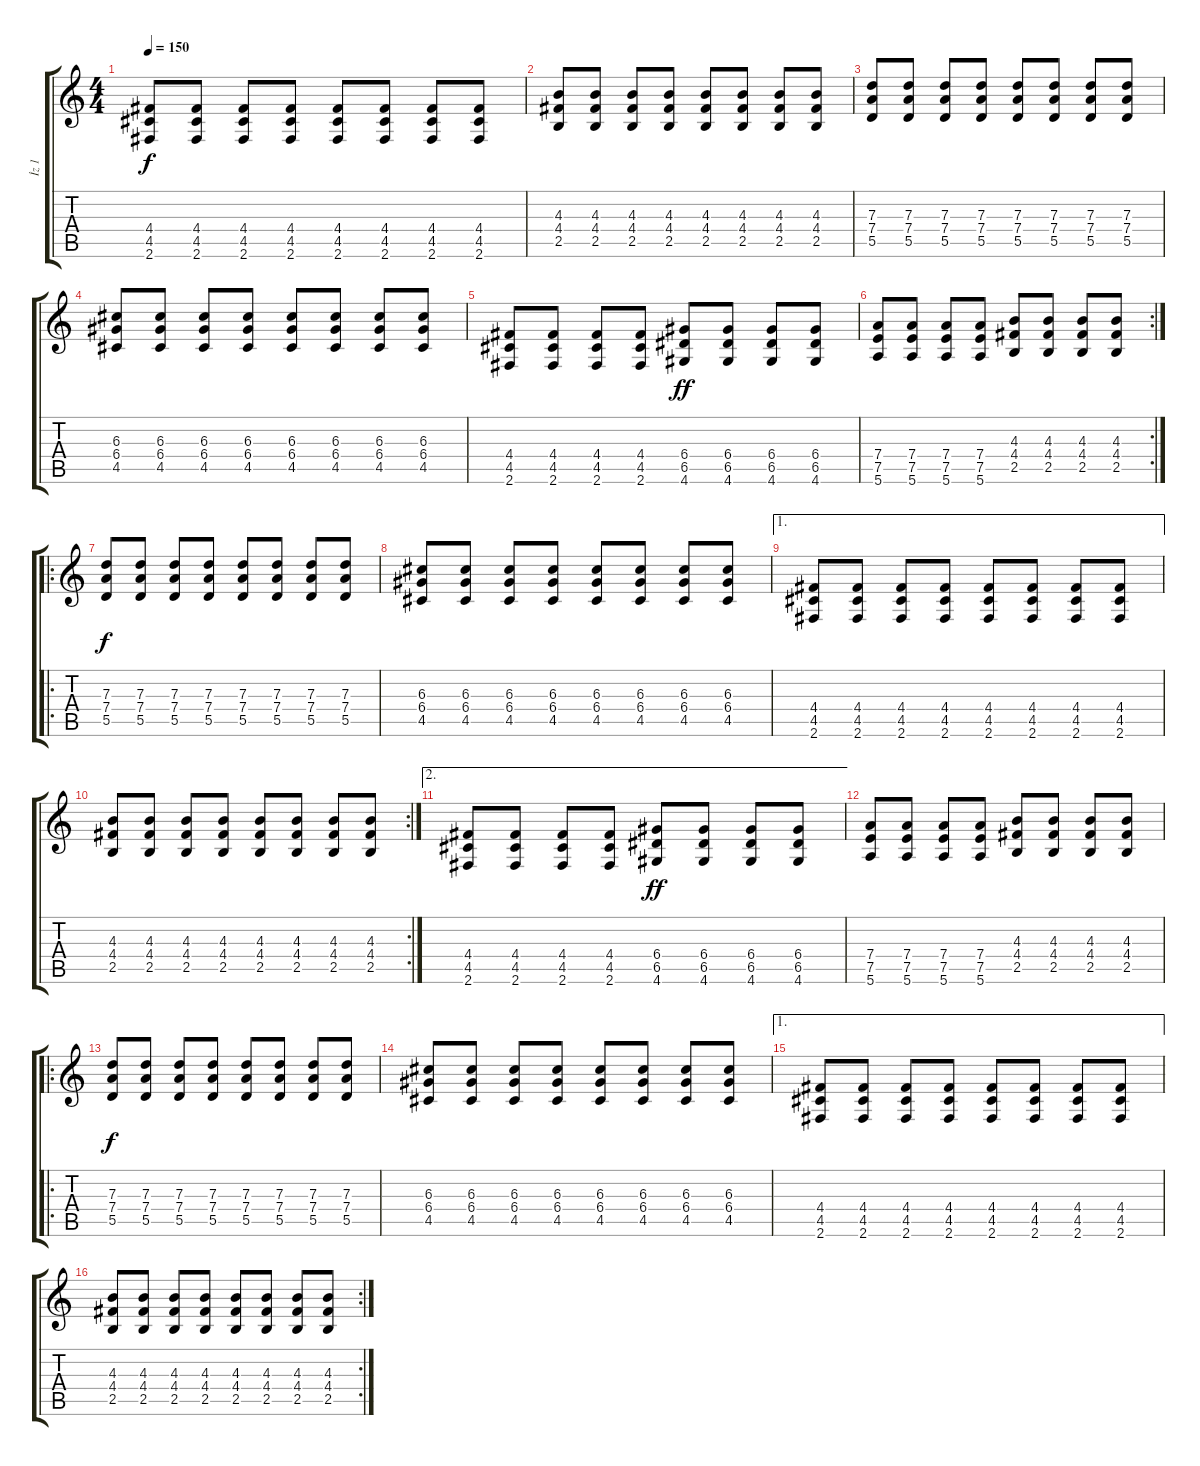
\track ("İz 1" "İz 1") {instrument overdrivenguitar}
\staff {score tabs}
\tuning (E4 B3 G3 D3 A2 E2) {hide}
\ts (4 4)
\tempo 150
\clef g2
\ks c
(4.4 4.5 2.6).8{dy f} (4.4 4.5 2.6).8 (4.4 4.5 2.6).8 (4.4 4.5 2.6).8 (4.4 4.5 2.6).8 (4.4 4.5 2.6).8 (4.4 4.5 2.6).8 (4.4 4.5 2.6).8 |
(4.3 4.4 2.5).8 (4.3 4.4 2.5).8 (4.3 4.4 2.5).8 (4.3 4.4 2.5).8 (4.3 4.4 2.5).8 (4.3 4.4 2.5).8 (4.3 4.4 2.5).8 (4.3 4.4 2.5).8 |
(7.3 7.4 5.5).8 (7.3 7.4 5.5).8 (7.3 7.4 5.5).8 (7.3 7.4 5.5).8 (7.3 7.4 5.5).8 (7.3 7.4 5.5).8 (7.3 7.4 5.5).8 (7.3 7.4 5.5).8 |
(6.3 6.4 4.5).8 (6.3 6.4 4.5).8 (6.3 6.4 4.5).8 (6.3 6.4 4.5).8 (6.3 6.4 4.5).8 (6.3 6.4 4.5).8 (6.3 6.4 4.5).8 (6.3 6.4 4.5).8 |
(4.4 4.5 2.6).8 (4.4 4.5 2.6).8 (4.4 4.5 2.6).8 (4.4 4.5 2.6).8 (6.4 6.5 4.6).8{dy ff} (6.4 6.5 4.6).8 (6.4 6.5 4.6).8 (6.4 6.5 4.6).8 |
\rc 2
(7.4 7.5 5.6).8 (7.4 7.5 5.6).8 (7.4 7.5 5.6).8 (7.4 7.5 5.6).8 (4.3 4.4 2.5).8 (4.3 4.4 2.5).8 (4.3 4.4 2.5).8 (4.3 4.4 2.5).8 |
\ro
(7.3 7.4 5.5).8{dy f} (7.3 7.4 5.5).8 (7.3 7.4 5.5).8 (7.3 7.4 5.5).8 (7.3 7.4 5.5).8 (7.3 7.4 5.5).8 (7.3 7.4 5.5).8 (7.3 7.4 5.5).8 |
(6.3 6.4 4.5).8 (6.3 6.4 4.5).8 (6.3 6.4 4.5).8 (6.3 6.4 4.5).8 (6.3 6.4 4.5).8 (6.3 6.4 4.5).8 (6.3 6.4 4.5).8 (6.3 6.4 4.5).8 |
\ae 1
(4.4 4.5 2.6).8 (4.4 4.5 2.6).8 (4.4 4.5 2.6).8 (4.4 4.5 2.6).8 (4.4 4.5 2.6).8 (4.4 4.5 2.6).8 (4.4 4.5 2.6).8 (4.4 4.5 2.6).8 |
\rc 2
(4.3 4.4 2.5).8 (4.3 4.4 2.5).8 (4.3 4.4 2.5).8 (4.3 4.4 2.5).8 (4.3 4.4 2.5).8 (4.3 4.4 2.5).8 (4.3 4.4 2.5).8 (4.3 4.4 2.5).8 |
\ae 2
(4.4 4.5 2.6).8 (4.4 4.5 2.6).8 (4.4 4.5 2.6).8 (4.4 4.5 2.6).8 (6.4 6.5 4.6).8{dy ff} (6.4 6.5 4.6).8 (6.4 6.5 4.6).8 (6.4 6.5 4.6).8 |
(7.4 7.5 5.6).8 (7.4 7.5 5.6).8 (7.4 7.5 5.6).8 (7.4 7.5 5.6).8 (4.3 4.4 2.5).8 (4.3 4.4 2.5).8 (4.3 4.4 2.5).8 (4.3 4.4 2.5).8 |
\ro
(7.3 7.4 5.5).8{dy f} (7.3 7.4 5.5).8 (7.3 7.4 5.5).8 (7.3 7.4 5.5).8 (7.3 7.4 5.5).8 (7.3 7.4 5.5).8 (7.3 7.4 5.5).8 (7.3 7.4 5.5).8 |
(6.3 6.4 4.5).8 (6.3 6.4 4.5).8 (6.3 6.4 4.5).8 (6.3 6.4 4.5).8 (6.3 6.4 4.5).8 (6.3 6.4 4.5).8 (6.3 6.4 4.5).8 (6.3 6.4 4.5).8 |
\ae 1
(4.4 4.5 2.6).8 (4.4 4.5 2.6).8 (4.4 4.5 2.6).8 (4.4 4.5 2.6).8 (4.4 4.5 2.6).8 (4.4 4.5 2.6).8 (4.4 4.5 2.6).8 (4.4 4.5 2.6).8 |
\rc 2
(4.3 4.4 2.5).8 (4.3 4.4 2.5).8 (4.3 4.4 2.5).8 (4.3 4.4 2.5).8 (4.3 4.4 2.5).8 (4.3 4.4 2.5).8 (4.3 4.4 2.5).8 (4.3 4.4 2.5).8
